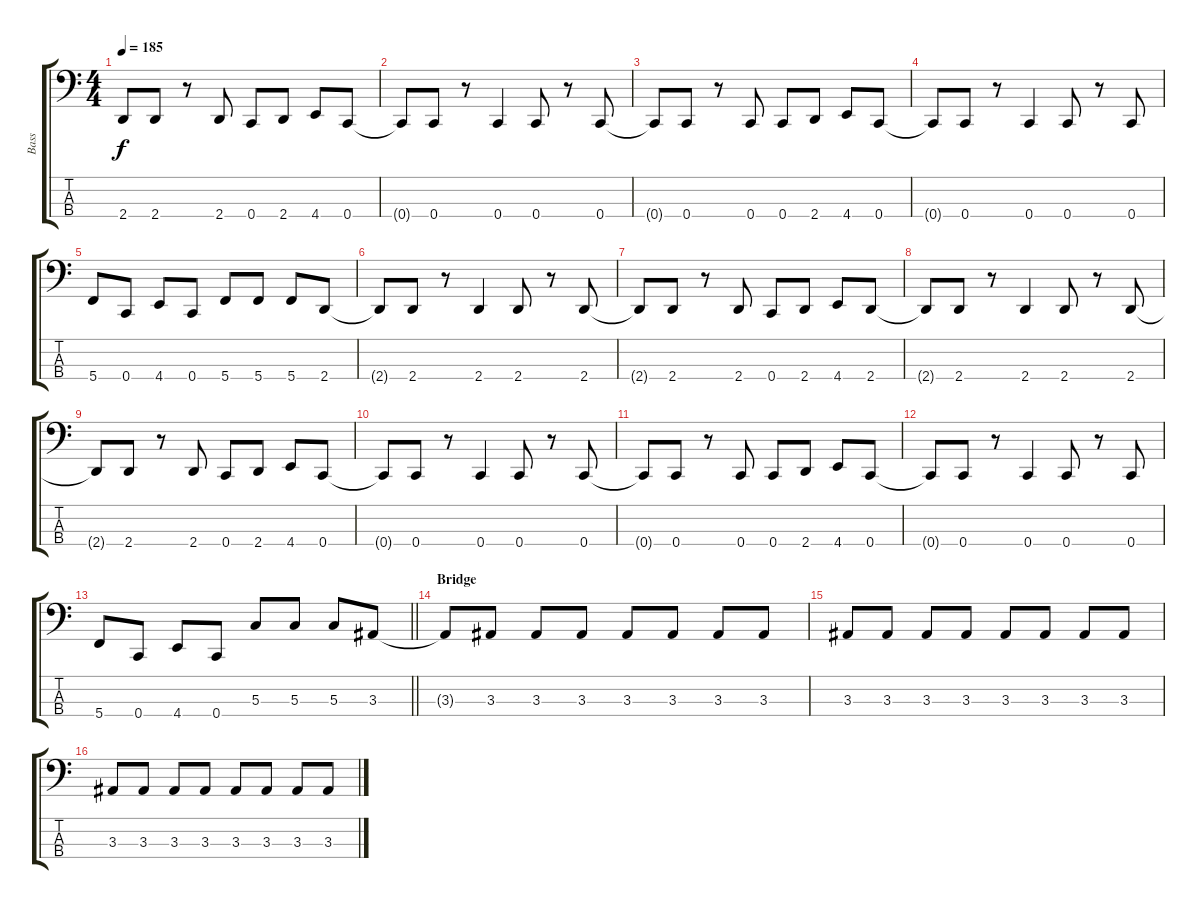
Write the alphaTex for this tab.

\track ("Bass" "Bass") {instrument electricbasspick}
\staff {score tabs}
\tuning (F2 C2 G1 C1) {hide}
\ts (4 4)
\tempo 185
\clef f4
\ks c
2.4{t}.8{dy f} 2.4.8 r.8 2.4.8 0.4.8 2.4.8 4.4.8 0.4.8 |
0.4{t}.8 0.4.8 r.8 0.4.4 0.4.8 r.8 0.4.8 |
0.4{t}.8 0.4.8 r.8 0.4.8 0.4.8 2.4.8 4.4.8 0.4.8 |
0.4{t}.8 0.4.8 r.8 0.4.4 0.4.8 r.8 0.4.8 |
5.4.8 0.4.8 4.4.8 0.4.8 5.4.8 5.4.8 5.4.8 2.4.8 |
2.4{t}.8 2.4.8 r.8 2.4.4 2.4.8 r.8 2.4.8 |
2.4{t}.8 2.4.8 r.8 2.4.8 0.4.8 2.4.8 4.4.8 2.4.8 |
2.4{t}.8 2.4.8 r.8 2.4.4 2.4.8 r.8 2.4.8 |
2.4{t}.8 2.4.8 r.8 2.4.8 0.4.8 2.4.8 4.4.8 0.4.8 |
0.4{t}.8 0.4.8 r.8 0.4.4 0.4.8 r.8 0.4.8 |
0.4{t}.8 0.4.8 r.8 0.4.8 0.4.8 2.4.8 4.4.8 0.4.8 |
0.4{t}.8 0.4.8 r.8 0.4.4 0.4.8 r.8 0.4.8 |
\barLineRight lightlight
5.4.8 0.4.8 4.4.8 0.4.8 5.3.8 5.3.8 5.3.8 3.3.8 |
\section ("" "Bridge")
3.3{t}.8 3.3.8 3.3.8 3.3.8 3.3.8 3.3.8 3.3.8 3.3.8 |
3.3.8 3.3.8 3.3.8 3.3.8 3.3.8 3.3.8 3.3.8 3.3.8 |
3.3.8 3.3.8 3.3.8 3.3.8 3.3.8 3.3.8 3.3.8 3.3.8
